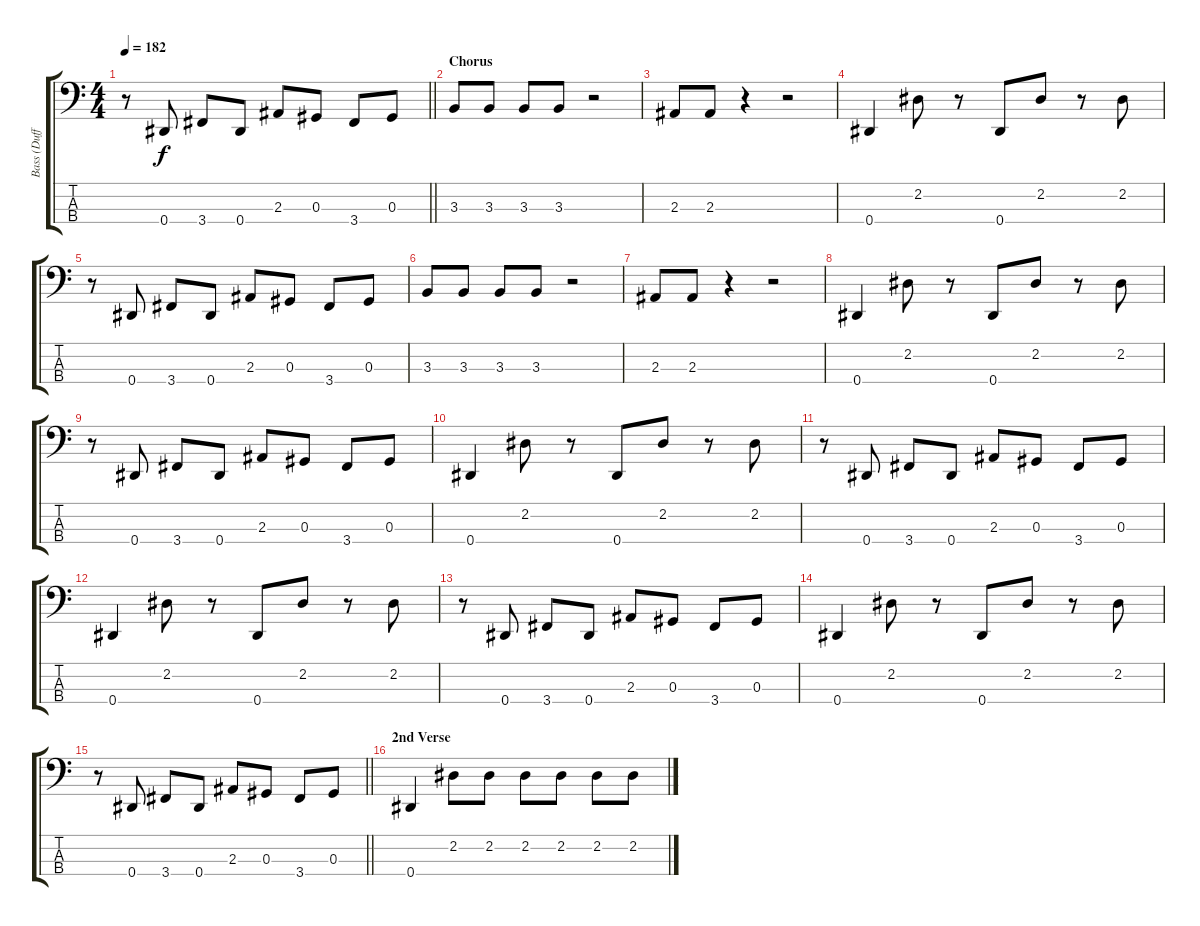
\track ("Bass (Duff)" "Bass (Duff") {instrument electricbasspick}
\staff {score tabs}
\tuning (Gb2 Db2 Ab1 Eb1) {hide}
\ts (4 4)
\tempo 182
\clef f4
\barLineRight lightlight
\ks c
r.8{dy f} 0.4.8 3.4.8 0.4.8 2.3.8 0.3.8 3.4.8 0.3.8 |
\section ("" "Chorus")
3.3.8 3.3.8 3.3.8 3.3.8 r.2 |
2.3.8 2.3.8 r.4 r.2 |
0.4.4 2.2.8 r.8 0.4.8 2.2.8 r.8 2.2.8 |
r.8 0.4.8 3.4.8 0.4.8 2.3.8 0.3.8 3.4.8 0.3.8 |
3.3.8 3.3.8 3.3.8 3.3.8 r.2 |
2.3.8 2.3.8 r.4 r.2 |
0.4.4 2.2.8 r.8 0.4.8 2.2.8 r.8 2.2.8 |
r.8 0.4.8 3.4.8 0.4.8 2.3.8 0.3.8 3.4.8 0.3.8 |
0.4.4 2.2.8 r.8 0.4.8 2.2.8 r.8 2.2.8 |
r.8 0.4.8 3.4.8 0.4.8 2.3.8 0.3.8 3.4.8 0.3.8 |
0.4.4 2.2.8 r.8 0.4.8 2.2.8 r.8 2.2.8 |
r.8 0.4.8 3.4.8 0.4.8 2.3.8 0.3.8 3.4.8 0.3.8 |
0.4.4 2.2.8 r.8 0.4.8 2.2.8 r.8 2.2.8 |
\barLineRight lightlight
r.8 0.4.8 3.4.8 0.4.8 2.3.8 0.3.8 3.4.8 0.3.8 |
\section ("" "2nd Verse")
0.4.4 2.2.8 2.2.8 2.2.8 2.2.8 2.2.8 2.2.8
